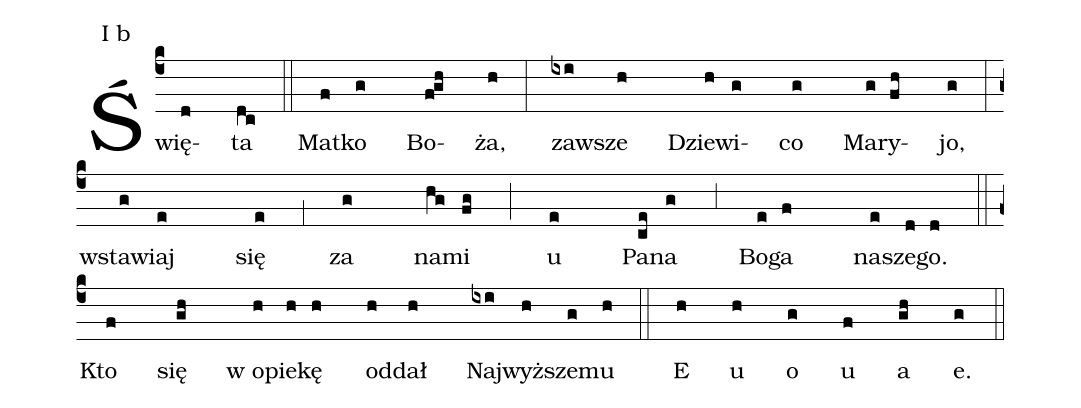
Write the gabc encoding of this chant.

annotation: I b;
%%
(c4)Świę(d)ta(dc) (::) Mat(f)ko(g) Bo(fgh)ża,(h) (:) za(ixi)wsze(h) Dzie(h)wi(g)co(g) Ma(g)ry(fh)jo,(g) (:) (z)
wsta(g)wiaj(e) się(e) (,1) za(g) na(hg)mi(fg) (;) u(e) Pa(ce)na(g) (,3) Bo(e)ga(f) na(e)sze(d)go.(d) (::) (z)
Kto(f) się(gh) w o(h)pie(h)kę(h) od(h)dał(h) Naj(ixi)wyż(h)sze(g)mu(h) (::)E(h) u(h) o(g) u(f) a(gh) e.(g) (::) (z)
